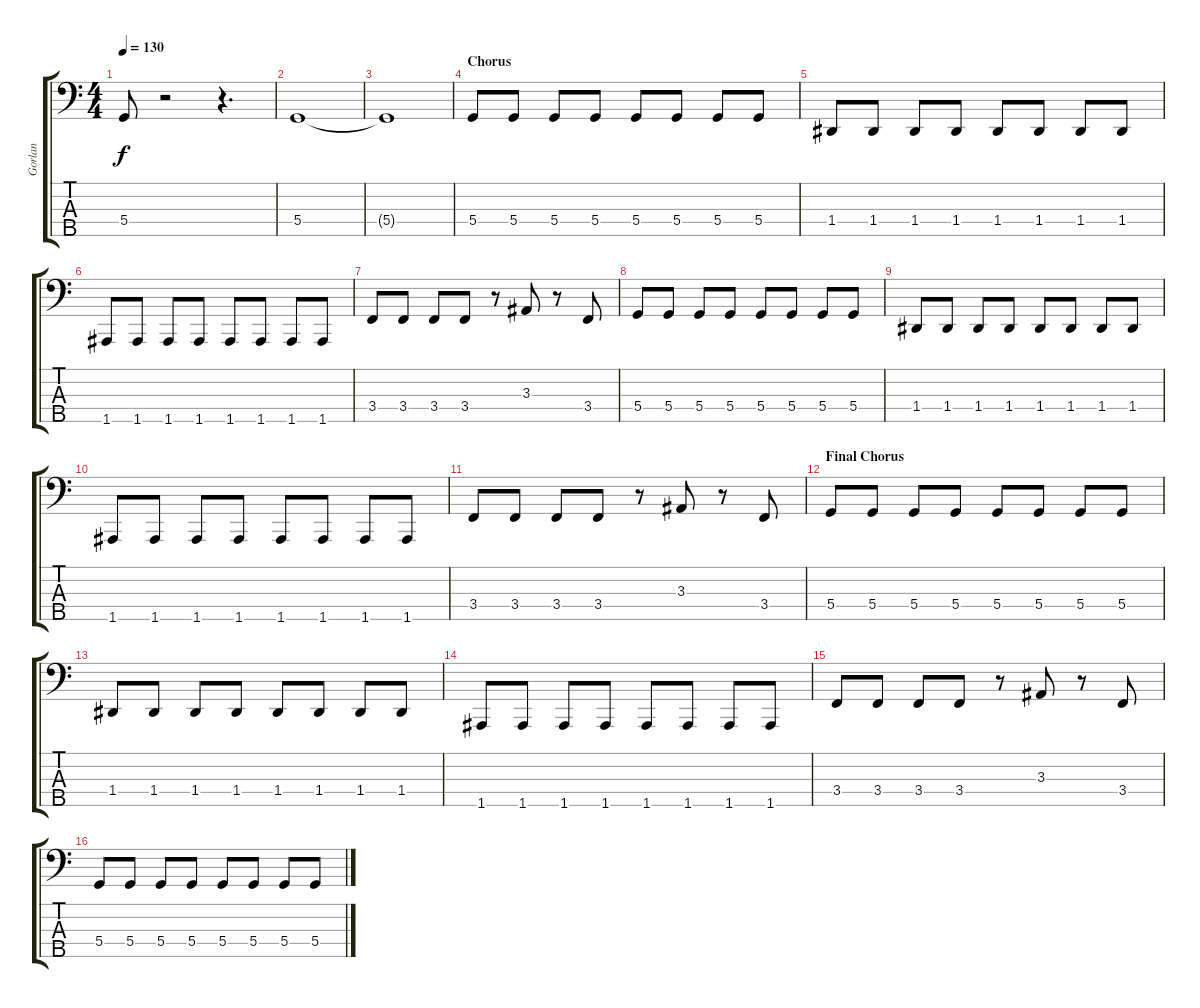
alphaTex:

\track ("Gorlan" "Gorlan") {instrument electricbasspick}
\staff {score tabs}
\tuning (F2 C2 G1 D1 A0) {hide}
\ts (4 4)
\tempo 130
\clef f4
\ks c
5.4.8{dy f} r.2 r.4{d} |
5.4.1 |
5.4{t}.1 |
\section ("" "Chorus")
5.4.8 5.4.8 5.4.8 5.4.8 5.4.8 5.4.8 5.4.8 5.4.8 |
1.4.8 1.4.8 1.4.8 1.4.8 1.4.8 1.4.8 1.4.8 1.4.8 |
1.5.8 1.5.8 1.5.8 1.5.8 1.5.8 1.5.8 1.5.8 1.5.8 |
3.4.8 3.4.8 3.4.8 3.4.8 r.8 3.3.8 r.8 3.4.8 |
5.4.8 5.4.8 5.4.8 5.4.8 5.4.8 5.4.8 5.4.8 5.4.8 |
1.4.8 1.4.8 1.4.8 1.4.8 1.4.8 1.4.8 1.4.8 1.4.8 |
1.5.8 1.5.8 1.5.8 1.5.8 1.5.8 1.5.8 1.5.8 1.5.8 |
3.4.8 3.4.8 3.4.8 3.4.8 r.8 3.3.8 r.8 3.4.8 |
\section ("" "Final Chorus")
5.4.8 5.4.8 5.4.8 5.4.8 5.4.8 5.4.8 5.4.8 5.4.8 |
1.4.8 1.4.8 1.4.8 1.4.8 1.4.8 1.4.8 1.4.8 1.4.8 |
1.5.8 1.5.8 1.5.8 1.5.8 1.5.8 1.5.8 1.5.8 1.5.8 |
3.4.8 3.4.8 3.4.8 3.4.8 r.8 3.3.8 r.8 3.4.8 |
5.4.8 5.4.8 5.4.8 5.4.8 5.4.8 5.4.8 5.4.8 5.4.8
